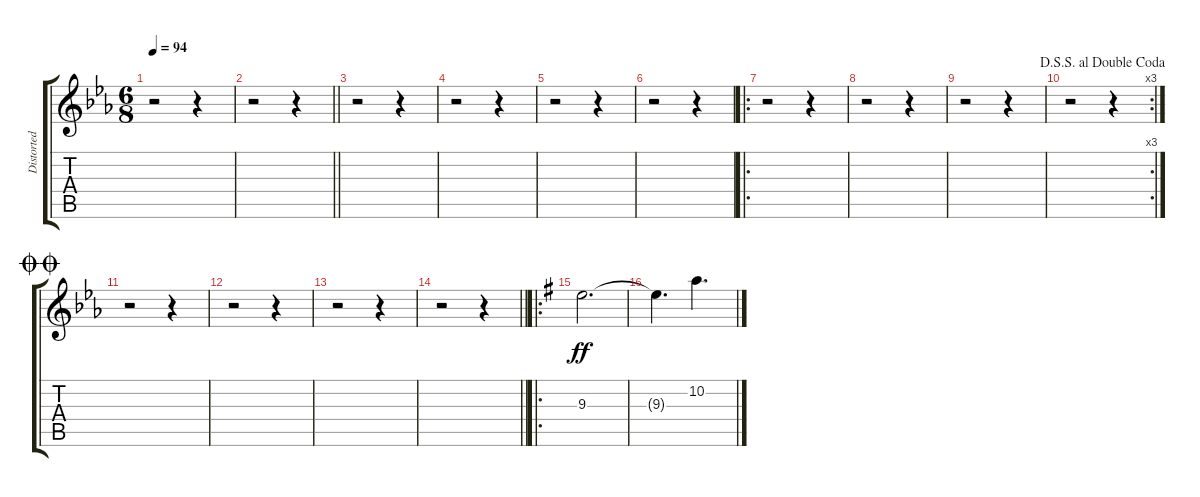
\track ("Distorted Guitar" "Distorted ") {instrument overdrivenguitar}
\staff {score tabs}
\tuning (E4 B3 G3 D3 A2 E2) {hide}
\ts (6 8)
\tempo 94
\clef g2
\ks eb
r.2{dy mf} r.4 |
\barLineRight lightlight
r.2 r.4 |
r.2 r.4 |
r.2 r.4 |
r.2 r.4 |
r.2 r.4 |
\ro
r.2 r.4 |
r.2 r.4 |
r.2 r.4 |
\rc 3
\jump dalsegnosegnoaldoublecoda
r.2 r.4 |
\jump doublecoda
r.2 r.4 |
r.2 r.4 |
r.2 r.4 |
\barLineRight lightlight
r.2 r.4 |
\ro
\ks g
9.3.2{d dy ff} |
9.3{t}.4{d} 10.2.4{d}
